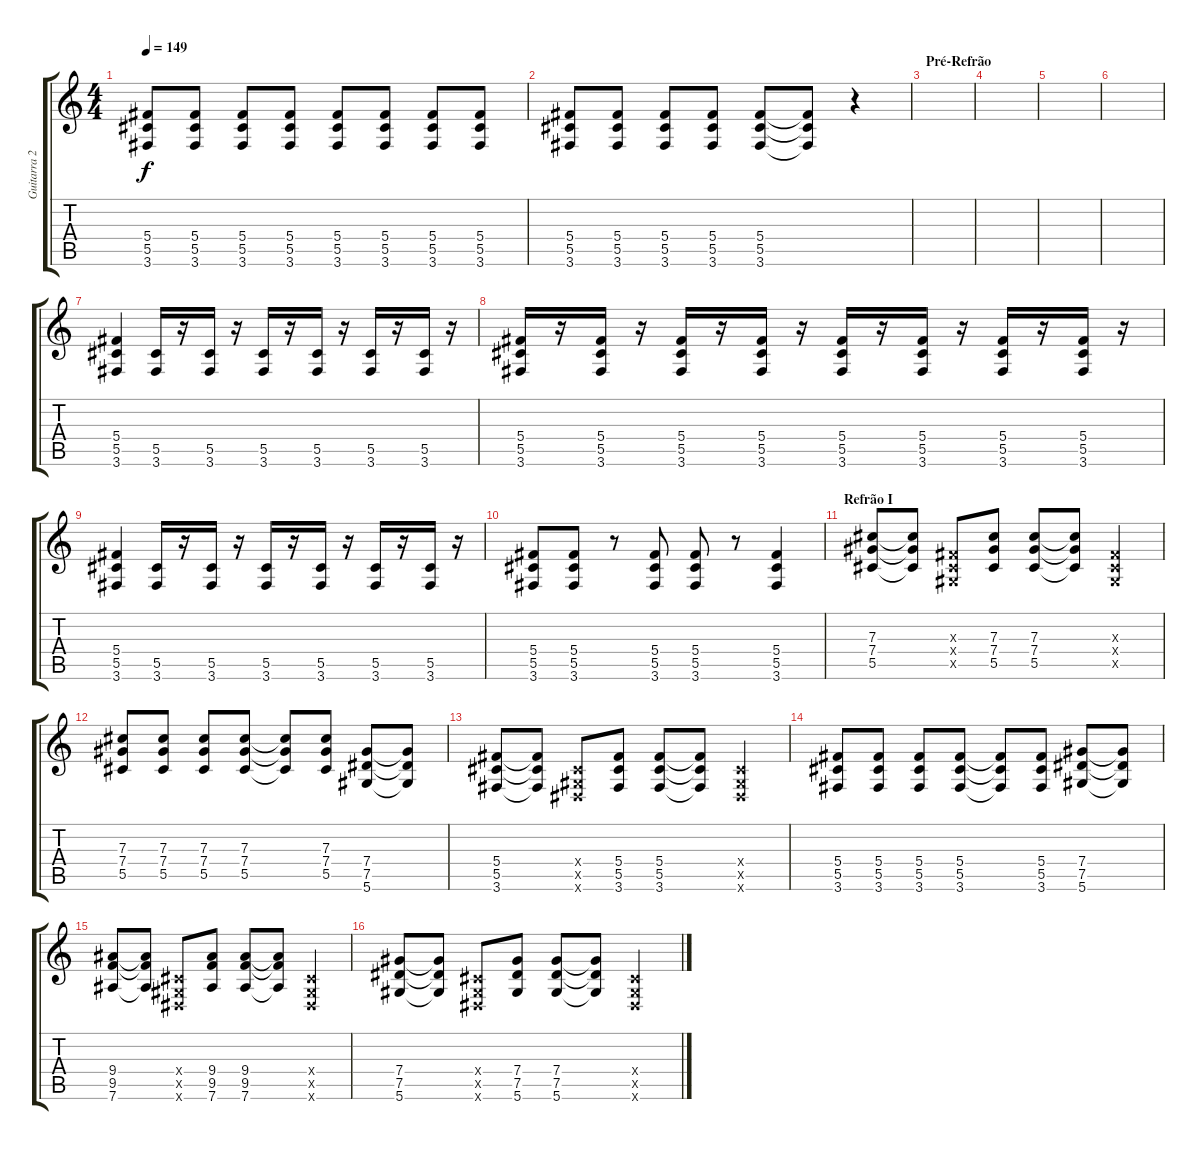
\track ("Guitarra 2" "Guitarra 2") {instrument distortionguitar}
\staff {score tabs}
\tuning (Eb4 Bb3 Gb3 Db3 Ab2 Eb2) {hide}
\ts (4 4)
\tempo 149
\clef g2
\ks c
(5.4 5.5 3.6).8{dy f} (5.4 5.5 3.6).8 (5.4 5.5 3.6).8 (5.4 5.5 3.6).8 (5.4 5.5 3.6).8 (5.4 5.5 3.6).8 (5.4 5.5 3.6).8 (5.4 5.5 3.6).8 |
(5.4 5.5 3.6).8 (5.4 5.5 3.6).8 (5.4 5.5 3.6).8 (5.4 5.5 3.6).8 (5.4 5.5 3.6).8 (5.4{t} 5.5{t} 3.6{t}).8 r.4 |
\section ("" "Pré-Refrão")
|
|
|
|
(5.4 5.5 3.6).4 (5.5 3.6).16 r.16 (5.5 3.6).16 r.16 (5.5 3.6).16 r.16 (5.5 3.6).16 r.16 (5.5 3.6).16 r.16 (5.5 3.6).16 r.16 |
(5.4 5.5 3.6).16 r.16 (5.4 5.5 3.6).16 r.16 (5.4 5.5 3.6).16 r.16 (5.4 5.5 3.6).16 r.16 (5.4 5.5 3.6).16 r.16 (5.4 5.5 3.6).16 r.16 (5.4 5.5 3.6).16 r.16 (5.4 5.5 3.6).16 r.16 |
(5.4 5.5 3.6).4 (5.5 3.6).16 r.16 (5.5 3.6).16 r.16 (5.5 3.6).16 r.16 (5.5 3.6).16 r.16 (5.5 3.6).16 r.16 (5.5 3.6).16 r.16 |
(5.4 5.5 3.6).8 (5.4 5.5 3.6).8 r.8 (5.4 5.5 3.6).8 (5.4 5.5 3.6).8 r.8 (5.4 5.5 3.6).4 |
\section ("" "Refrão I")
(7.3 7.4 5.5).8 (7.3{t} 7.4{t} 5.5{t}).8 (0.3{x} 0.4{x} 0.5{x}).8 (7.3 7.4 5.5).8 (7.3 7.4 5.5).8 (7.3{t} 7.4{t} 5.5{t}).8 (0.3{x} 0.4{x} 0.5{x}).4 |
(7.3 7.4 5.5).8 (7.3 7.4 5.5).8 (7.3 7.4 5.5).8 (7.3 7.4 5.5).8 (7.3{t} 7.4{t} 5.5{t}).8 (7.3 7.4 5.5).8 (7.4 7.5 5.6).8 (7.4{t} 7.5{t} 5.6{t}).8 |
(5.4 5.5 3.6).8 (5.4{t} 5.5{t} 3.6{t}).8 (0.4{x} 0.5{x} 0.6{x}).8 (5.4 5.5 3.6).8 (5.4 5.5 3.6).8 (5.4{t} 5.5{t} 3.6{t}).8 (0.4{x} 0.5{x} 0.6{x}).4 |
(5.4 5.5 3.6).8 (5.4 5.5 3.6).8 (5.4 5.5 3.6).8 (5.4 5.5 3.6).8 (5.4{t} 5.5{t} 3.6{t}).8 (5.4 5.5 3.6).8 (7.4 7.5 5.6).8 (7.4{t} 7.5{t} 5.6{t}).8 |
(9.4 9.5 7.6).8 (9.4{t} 9.5{t} 7.6{t}).8 (0.4{x} 0.5{x} 0.6{x}).8 (9.4 9.5 7.6).8 (9.4 9.5 7.6).8 (9.4{t} 9.5{t} 7.6{t}).8 (0.4{x} 0.5{x} 0.6{x}).4 |
(7.4 7.5 5.6).8 (7.4{t} 7.5{t} 5.6{t}).8 (0.4{x} 0.5{x} 0.6{x}).8 (7.4 7.5 5.6).8 (7.4 7.5 5.6).8 (7.4{t} 7.5{t} 5.6{t}).8 (0.4{x} 0.5{x} 0.6{x}).4
